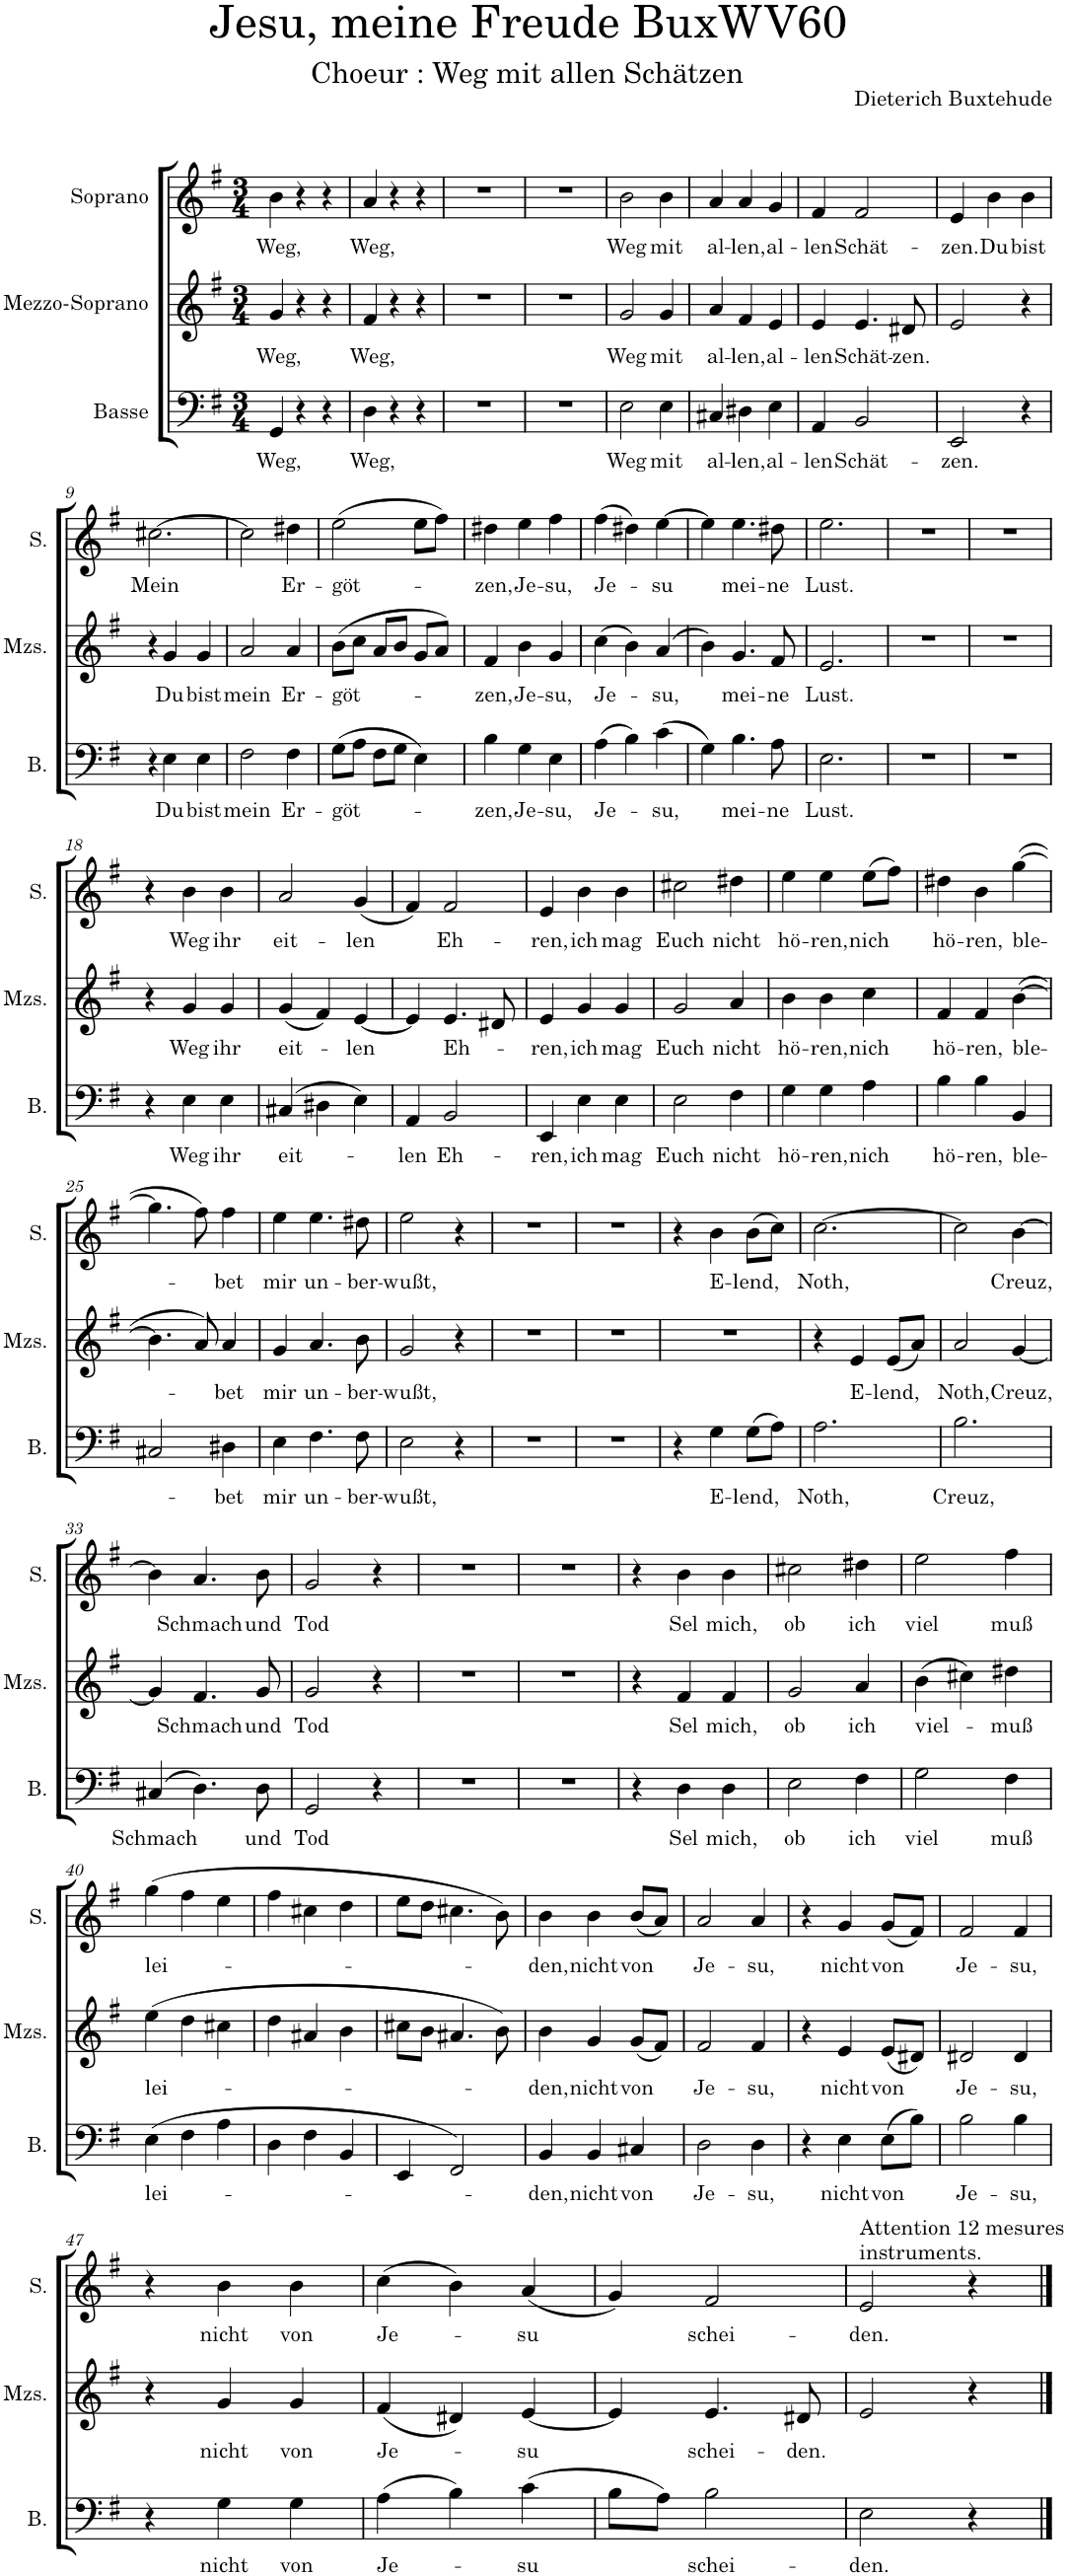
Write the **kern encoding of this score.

**kern	**text	**kern	**text	**kern	**text
*part3	*part3	*part2	*part2	*part1	*part1
*staff3	*staff3	*staff2	*staff2	*staff1	*staff1
*I"Basse	*	*I"Mezzo-Soprano	*	*I"Soprano	*
*I'B.	*	*I'Mzs.	*	*I'S.	*
*clefF4	*	*clefG2	*	*clefG2	*
*k[f#]	*	*k[f#]	*	*k[f#]	*
*M3/4	*	*M3/4	*	*M3/4	*
=1	=1	=1	=1	=1	=1
!	!LO:LY:b	!	!LO:LY:b	!	!LO:LY:b
4GG/	Weg,	4g/	Weg,	4b\	Weg,
4r	.	4r	.	4r	.
4r	.	4r	.	4r	.
=2	=2	=2	=2	=2	=2
!	!LO:LY:b	!	!LO:LY:b	!	!LO:LY:b
4D\	Weg,	4f#/	Weg,	4a/	Weg,
4r	.	4r	.	4r	.
4r	.	4r	.	4r	.
=3	=3	=3	=3	=3	=3
2.r	.	2.r	.	2.r	.
=4	=4	=4	=4	=4	=4
2.r	.	2.r	.	2.r	.
=5	=5	=5	=5	=5	=5
!	!LO:LY:b	!	!LO:LY:b	!	!LO:LY:b
2E\	Weg	2g/	Weg	2b\	Weg
!	!LO:LY:b	!	!LO:LY:b	!	!LO:LY:b
4E\	mit	4g/	mit	4b\	mit
=6	=6	=6	=6	=6	=6
!	!LO:LY:b	!	!LO:LY:b	!	!LO:LY:b
4C#X/	al-	4a/	al-	4a/	al-
!	!LO:LY:b	!	!LO:LY:b	!	!LO:LY:b
4D#X\	-len,	4f#/	-len,	4a/	-len,
!	!LO:LY:b	!	!LO:LY:b	!	!LO:LY:b
4E\	al-	4e/	al-	4g/	al-
=7	=7	=7	=7	=7	=7
!	!LO:LY:b	!	!LO:LY:b	!	!LO:LY:b
4AA/	-len	4e/	-len	4f#/	-len
!	!LO:LY:b	!	!LO:LY:b	!	!LO:LY:b
2BB/	Schät-	4.e/	Schät-	2f#/	Schät-
!	!	!	!LO:LY:b	!	!
.	.	8d#X/	-zen.	.	.
=8	=8	=8	=8	=8	=8
!	!LO:LY:b	!	!	!	!LO:LY:b
2EE/	-zen.	2e/	.	4e/	-zen.
!	!	!	!	!	!LO:LY:b
.	.	.	.	4b\	Du
!	!	!	!	!	!LO:LY:b
4r	.	4r	.	4b\	bist
!!LO:LB:g=z
=9	=9	=9	=9	=9	=9
!	!	!	!	!	!LO:LY:b
4r	.	4r	.	[2.cc#X\	Mein
!	!LO:LY:b	!	!LO:LY:b	!	!
4E\	Du	4g/	Du	.	.
!	!LO:LY:b	!	!LO:LY:b	!	!
4E\	bist	4g/	bist	.	.
=10	=10	=10	=10	=10	=10
!	!LO:LY:b	!	!LO:LY:b	!	!
2F#\	mein	2a/	mein	2cc#\]	.
!	!LO:LY:b	!	!LO:LY:b	!	!LO:LY:b
4F#\	Er-	4a/	Er-	4dd#X\	Er-
=11	=11	=11	=11	=11	=11
!	!LO:LY:b	!	!LO:LY:b	!	!LO:LY:b
(8G\L	-göt-	(8b\L	-göt-	(2ee\	-göt-
8A\J	.	8cc\J	.	.	.
8F#\L	.	8a/L	.	.	.
8G\J	.	8b/J	.	.	.
4E\)	.	8g/L	.	8ee\L	.
.	.	8a/J)	.	8ff#\J)	.
=12	=12	=12	=12	=12	=12
!	!LO:LY:b	!	!LO:LY:b	!	!LO:LY:b
4B\	-zen,	4f#/	-zen,	4dd#X\	-zen,
!	!LO:LY:b	!	!LO:LY:b	!	!LO:LY:b
4G\	Je-	4b\	Je-	4ee\	Je-
!	!LO:LY:b	!	!LO:LY:b	!	!LO:LY:b
4E\	-su,	4g/	-su,	4ff#\	-su,
=13	=13	=13	=13	=13	=13
!	!LO:LY:b	!	!LO:LY:b	!	!LO:LY:b
(4A\	Je-	(4cc\	Je-	(4ff#\	Je-
4B\)	.	4b\)	.	4dd#X\)	.
!	!LO:LY:b	!	!LO:LY:b	!	!LO:LY:b
(4c\	-su,	(4a/	-su,	[4ee\	-su
=14	=14	=14	=14	=14	=14
4G\)	.	4b\)	.	4ee\]	.
!	!LO:LY:b	!	!LO:LY:b	!	!LO:LY:b
4.B\	mei-	4.g/	mei-	4.ee\	mei-
!	!LO:LY:b	!	!LO:LY:b	!	!LO:LY:b
8A\	-ne	8f#/	-ne	8dd#X\	-ne
=15	=15	=15	=15	=15	=15
!	!LO:LY:b	!	!LO:LY:b	!	!LO:LY:b
2.E\	Lust.	2.e/	Lust.	2.ee\	Lust.
=16	=16	=16	=16	=16	=16
2.r	.	2.r	.	2.r	.
=17	=17	=17	=17	=17	=17
2.r	.	2.r	.	2.r	.
!!LO:LB:g=z
=18	=18	=18	=18	=18	=18
4r	.	4r	.	4r	.
!	!LO:LY:b	!	!LO:LY:b	!	!LO:LY:b
4E\	Weg	4g/	Weg	4b\	Weg
!	!LO:LY:b	!	!LO:LY:b	!	!LO:LY:b
4E\	ihr	4g/	ihr	4b\	ihr
=19	=19	=19	=19	=19	=19
!	!LO:LY:b	!	!LO:LY:b	!	!LO:LY:b
(4C#X/	eit-	(4g/	eit-	2a/	eit-
4D#X\	.	4f#/)	.	.	.
!	!	!	!LO:LY:b	!	!LO:LY:b
4E\)	.	[4e/	-len	(4g/	-len
=20	=20	=20	=20	=20	=20
!	!LO:LY:b	!	!	!	!
4AA/	-len	4e/]	.	4f#/)	.
!	!LO:LY:b	!	!LO:LY:b	!	!LO:LY:b
2BB/	Eh-	4.e/	Eh-	2f#/	Eh-
.	.	8d#X/	.	.	.
=21	=21	=21	=21	=21	=21
!	!LO:LY:b	!	!LO:LY:b	!	!LO:LY:b
4EE/	-ren,	4e/	-ren,	4e/	-ren,
!	!LO:LY:b	!	!LO:LY:b	!	!LO:LY:b
4E\	ich	4g/	ich	4b\	ich
!	!LO:LY:b	!	!LO:LY:b	!	!LO:LY:b
4E\	mag	4g/	mag	4b\	mag
=22	=22	=22	=22	=22	=22
!	!LO:LY:b	!	!LO:LY:b	!	!LO:LY:b
2E\	Euch	2g/	Euch	2cc#X\	Euch
!	!LO:LY:b	!	!LO:LY:b	!	!LO:LY:b
4F#\	nicht	4a/	nicht	4dd#X\	nicht
=23	=23	=23	=23	=23	=23
!	!LO:LY:b	!	!LO:LY:b	!	!LO:LY:b
4G\	hö-	4b\	hö-	4ee\	hö-
!	!LO:LY:b	!	!LO:LY:b	!	!LO:LY:b
4G\	-ren,	4b\	-ren,	4ee\	-ren,
!	!LO:LY:b	!	!LO:LY:b	!	!LO:LY:b
4A\	nich	4cc\	nich	(8ee\L	nich
.	.	.	.	8ff#\J)	.
=24	=24	=24	=24	=24	=24
!	!LO:LY:b	!	!LO:LY:b	!	!LO:LY:b
4B\	hö-	4f#/	hö-	4dd#X\	hö-
!	!LO:LY:b	!	!LO:LY:b	!	!LO:LY:b
4B\	-ren,	4f#/	-ren,	4b\	-ren,
!	!LO:LY:b	!	!LO:LY:b	!	!LO:LY:b
4BB/	ble-	([4b\	ble-	([4gg\	ble-
!!LO:LB:g=z
=25	=25	=25	=25	=25	=25
2C#X/	.	4.b\]	.	4.gg\]	.
.	.	8a/)	.	8ff#\)	.
!	!LO:LY:b	!	!LO:LY:b	!	!LO:LY:b
4D#X\	-bet	4a/	-bet	4ff#\	-bet
=26	=26	=26	=26	=26	=26
!	!LO:LY:b	!	!LO:LY:b	!	!LO:LY:b
4E\	mir	4g/	mir	4ee\	mir
!	!LO:LY:b	!	!LO:LY:b	!	!LO:LY:b
4.F#\	un-	4.a/	un-	4.ee\	un-
!	!LO:LY:b	!	!LO:LY:b	!	!LO:LY:b
8F#\	-ber-	8b\	-ber-	8dd#X\	-ber-
=27	=27	=27	=27	=27	=27
!	!LO:LY:b	!	!LO:LY:b	!	!LO:LY:b
2E\	-wußt,	2g/	-wußt,	2ee\	-wußt,
4r	.	4r	.	4r	.
=28	=28	=28	=28	=28	=28
2.r	.	2.r	.	2.r	.
=29	=29	=29	=29	=29	=29
2.r	.	2.r	.	2.r	.
=30	=30	=30	=30	=30	=30
4r	.	2.r	.	4r	.
!	!LO:LY:b	!	!	!	!LO:LY:b
4G\	E-	.	.	4b\	E-
!	!LO:LY:b	!	!	!	!LO:LY:b
(8G\L	-lend,	.	.	(8b\L	-lend,
8A\J)	.	.	.	8cc\J)	.
=31	=31	=31	=31	=31	=31
!	!LO:LY:b	!	!	!	!LO:LY:b
2.A\	Noth,	4r	.	[2.cc\	Noth,
!	!	!	!LO:LY:b	!	!
.	.	4e/	E-	.	.
!	!	!	!LO:LY:b	!	!
.	.	(8e/L	-lend,	.	.
.	.	8a/J)	.	.	.
=32	=32	=32	=32	=32	=32
!	!LO:LY:b	!	!LO:LY:b	!	!
2.B\	Creuz,	2a/	Noth,	2cc\]	.
!	!	!	!LO:LY:b	!	!LO:LY:b
.	.	[4g/	Creuz,	[4b\	Creuz,
!!LO:LB:g=z
=33	=33	=33	=33	=33	=33
!	!LO:LY:b	!	!	!	!
(4C#X/	Schmach	4g/]	.	4b\]	.
!	!	!	!LO:LY:b	!	!LO:LY:b
4.D\)	.	4.f#/	Schmach	4.a/	Schmach
!	!LO:LY:b	!	!LO:LY:b	!	!LO:LY:b
8D\	und	8g/	und	8b\	und
=34	=34	=34	=34	=34	=34
!	!LO:LY:b	!	!LO:LY:b	!	!LO:LY:b
2GG/	Tod	2g/	Tod	2g/	Tod
4r	.	4r	.	4r	.
=35	=35	=35	=35	=35	=35
2.r	.	2.r	.	2.r	.
=36	=36	=36	=36	=36	=36
2.r	.	2.r	.	2.r	.
=37	=37	=37	=37	=37	=37
4r	.	4r	.	4r	.
!	!LO:LY:b	!	!LO:LY:b	!	!LO:LY:b
4D\	Sel	4f#/	Sel	4b\	Sel
!	!LO:LY:b	!	!LO:LY:b	!	!LO:LY:b
4D\	mich,	4f#/	mich,	4b\	mich,
=38	=38	=38	=38	=38	=38
!	!LO:LY:b	!	!LO:LY:b	!	!LO:LY:b
2E\	ob	2g/	ob	2cc#X\	ob
!	!LO:LY:b	!	!LO:LY:b	!	!LO:LY:b
4F#\	ich	4a/	ich	4dd#X\	ich
=39	=39	=39	=39	=39	=39
!	!LO:LY:b	!	!LO:LY:b	!	!LO:LY:b
2G\	viel	(4b\	viel-	2ee\	viel
.	.	4cc#X\)	.	.	.
!	!LO:LY:b	!	!LO:LY:b	!	!LO:LY:b
4F#\	-muß	4dd#X\	-muß	4ff#\	-muß
!!LO:LB:g=z
=40	=40	=40	=40	=40	=40
!	!LO:LY:b	!	!LO:LY:b	!	!LO:LY:b
(4E\	lei-	(4ee\	lei-	(4gg\	lei-
4F#\	.	4dd\	.	4ff#\	.
4A\	.	4cc#X\	.	4ee\	.
=41	=41	=41	=41	=41	=41
4D\	.	4dd\	.	4ff#\	.
4F#\	.	4a#X/	.	4cc#X\	.
4BB/	.	4b\	.	4dd\	.
=42	=42	=42	=42	=42	=42
4EE/	.	8cc#X\L	.	8ee\L	.
.	.	8b\J	.	8dd\J	.
2FF#/)	.	4.a#X/	.	4.cc#X\	.
.	.	8b\)	.	8b\)	.
=43	=43	=43	=43	=43	=43
!	!LO:LY:b	!	!LO:LY:b	!	!LO:LY:b
4BB/	-den,	4b\	-den,	4b\	-den,
!	!LO:LY:b	!	!LO:LY:b	!	!LO:LY:b
4BB/	nicht	4g/	nicht	4b\	nicht
!	!LO:LY:b	!	!LO:LY:b	!	!LO:LY:b
4C#X/	von	(8g/L	von	(8b/L	von
.	.	8f#/J)	.	8a/J)	.
=44	=44	=44	=44	=44	=44
!	!LO:LY:b	!	!LO:LY:b	!	!LO:LY:b
2D\	Je-	2f#/	Je-	2a/	Je-
!	!LO:LY:b	!	!LO:LY:b	!	!LO:LY:b
4D\	-su,	4f#/	-su,	4a/	-su,
=45	=45	=45	=45	=45	=45
4r	.	4r	.	4r	.
!	!LO:LY:b	!	!LO:LY:b	!	!LO:LY:b
4E\	nicht	4e/	nicht	4g/	nicht
!	!LO:LY:b	!	!LO:LY:b	!	!LO:LY:b
(8E\L	von	(8e/L	von	(8g/L	von
8B\J)	.	8d#X/J)	.	8f#/J)	.
=46	=46	=46	=46	=46	=46
!	!LO:LY:b	!	!LO:LY:b	!	!LO:LY:b
2B\	Je-	2d#X/	Je-	2f#/	Je-
!	!LO:LY:b	!	!LO:LY:b	!	!LO:LY:b
4B\	-su,	4d#/	-su,	4f#/	-su,
!!LO:LB:g=z
=47	=47	=47	=47	=47	=47
4r	.	4r	.	4r	.
!	!LO:LY:b	!	!LO:LY:b	!	!LO:LY:b
4G\	nicht	4g/	nicht	4b\	nicht
!	!LO:LY:b	!	!LO:LY:b	!	!LO:LY:b
4G\	von	4g/	von	4b\	von
=48	=48	=48	=48	=48	=48
!	!LO:LY:b	!	!LO:LY:b	!	!LO:LY:b
(4A\	Je-	(4f#/	Je-	(4cc\	Je-
4B\)	.	4d#X/)	.	4b\)	.
!	!LO:LY:b	!	!LO:LY:b	!	!LO:LY:b
(4c\	-su	[4e/	-su	(4a/	-su
=49	=49	=49	=49	=49	=49
8B\L	.	4e/]	.	4g/)	.
8A\J)	.	.	.	.	.
!	!LO:LY:b	!	!LO:LY:b	!	!LO:LY:b
2B\	schei-	4.e/	schei-	2f#/	schei-
!	!	!	!LO:LY:b	!	!
.	.	8d#X/	-den.	.	.
=50	=50	=50	=50	=50	=50
!	!	!	!	!LO:TX:a:t=Attention 12 mesures	!
!	!	!	!	!LO:TX:a:t=instruments.	!
!	!LO:LY:b	!	!	!	!LO:LY:b
2E\	-den.	2e/	.	2e/	-den.
4r	.	4r	.	4r	.
==	==	==	==	==	==
*-	*-	*-	*-	*-	*-
